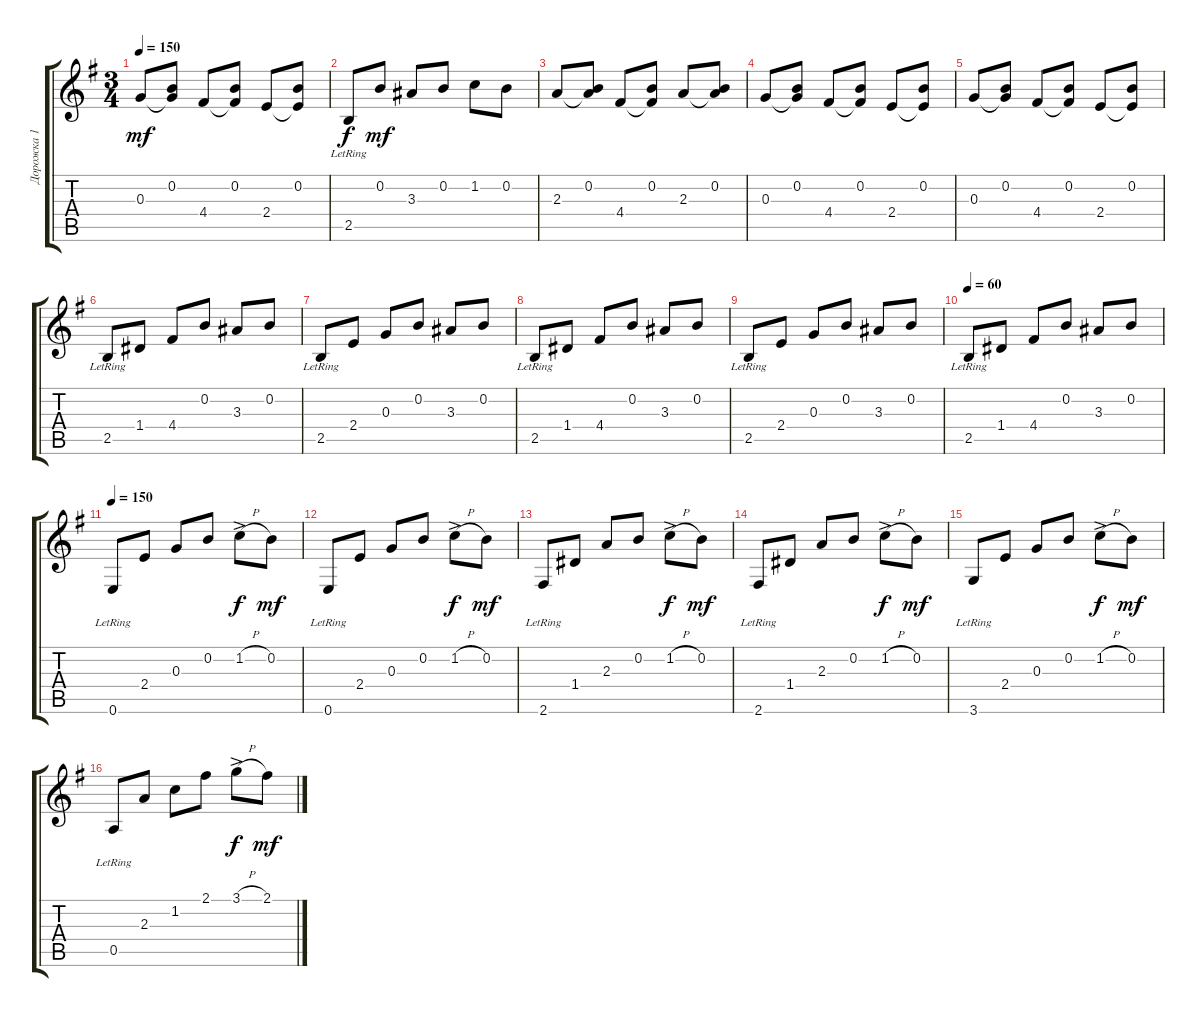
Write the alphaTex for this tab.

\track ("Дорожка 1" "Дорожка 1") {instrument acousticguitarnylon}
\staff {score tabs}
\tuning (E4 B3 G3 D3 A2 E2) {hide}
\ts (3 4)
\tempo 150
\clef g2
\ks g
0.3.8{dy mf} (0.2 0.3{t}).8 4.4.8 (0.2 4.4{t}).8 2.4.8 (0.2 2.4{t}).8 |
2.5{lr}.8{dy f} 0.2.8{dy mf} 3.3.8 0.2.8 1.2.8 0.2.8 |
2.3.8 (0.2 2.3{t}).8 4.4.8 (0.2 4.4{t}).8 2.3.8 (0.2 2.3{t}).8 |
0.3.8 (0.2 0.3{t}).8 4.4.8 (0.2 4.4{t}).8 2.4.8 (0.2 2.4{t}).8 |
0.3.8 (0.2 0.3{t}).8 4.4.8 (0.2 4.4{t}).8 2.4.8 (0.2 2.4{t}).8 |
2.5{lr}.8 1.4.8 4.4.8 0.2.8 3.3.8 0.2.8 |
2.5{lr}.8 2.4.8 0.3.8 0.2.8 3.3.8 0.2.8 |
2.5{lr}.8 1.4.8 4.4.8 0.2.8 3.3.8 0.2.8 |
2.5{lr}.8 2.4.8 0.3.8 0.2.8 3.3.8 0.2.8 |
\tempo 60
2.5{lr}.8 1.4.8 4.4.8 0.2.8 3.3.8 0.2.8 |
\tempo 150
0.6{lr}.8 2.4.8 0.3.8 0.2.8 1.2{h ac}.8{dy f} 0.2.8{dy mf} |
0.6{lr}.8 2.4.8 0.3.8 0.2.8 1.2{h ac}.8{dy f} 0.2.8{dy mf} |
2.6{lr}.8 1.4.8 2.3.8 0.2.8 1.2{h ac}.8{dy f} 0.2.8{dy mf} |
2.6{lr}.8 1.4.8 2.3.8 0.2.8 1.2{h ac}.8{dy f} 0.2.8{dy mf} |
3.6{lr}.8 2.4.8 0.3.8 0.2.8 1.2{h ac}.8{dy f} 0.2.8{dy mf} |
0.5{lr}.8 2.3.8 1.2.8 2.1.8 3.1{h ac}.8{dy f} 2.1.8{dy mf}
